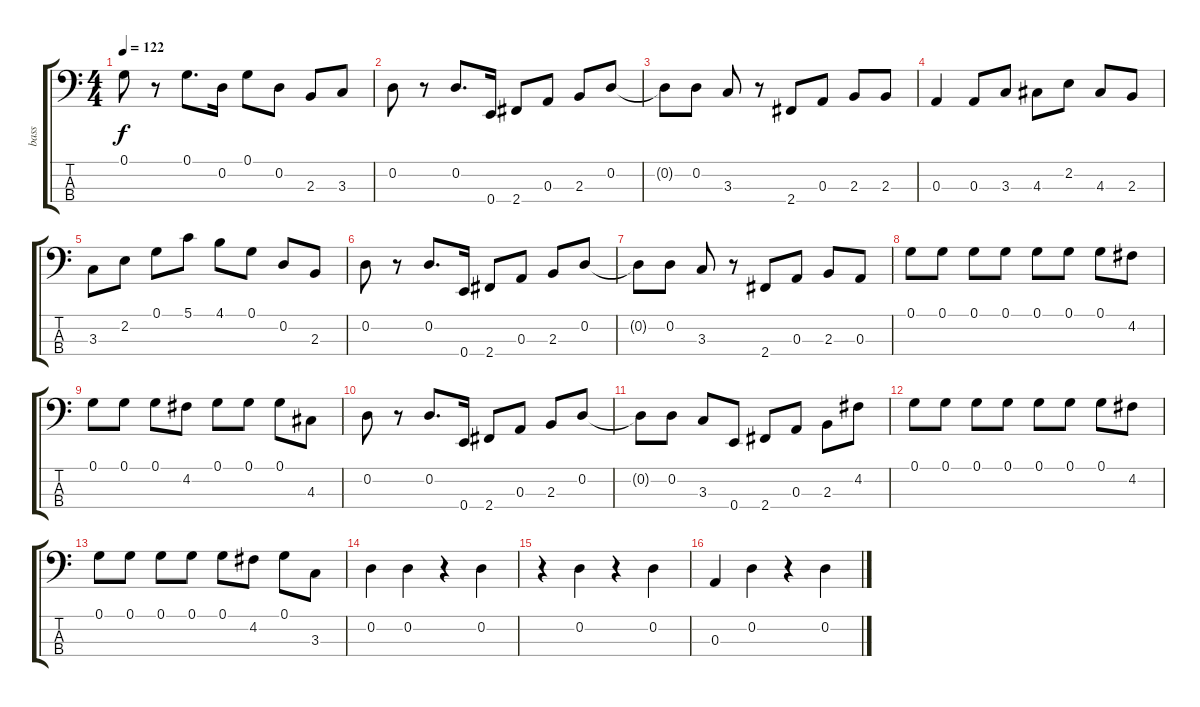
\track ("bass" "bass") {instrument acousticbass}
\staff {score tabs}
\tuning (G2 D2 A1 E1) {hide}
\ts (4 4)
\tempo 122
\clef f4
\ks c
0.1.8{dy f} r.8 0.1.8{d} 0.2.16 0.1.8 0.2.8 2.3.8 3.3.8 |
0.2.8 r.8 0.2.8{d} 0.4.16 2.4.8 0.3.8 2.3.8 0.2.8 |
0.2{t}.8 0.2.8 3.3.8 r.8 2.4.8 0.3.8 2.3.8 2.3.8 |
0.3.4 0.3.8 3.3.8 4.3.8 2.2.8 4.3.8 2.3.8 |
3.3.8 2.2.8 0.1.8 5.1.8 4.1.8 0.1.8 0.2.8 2.3.8 |
0.2.8 r.8 0.2.8{d} 0.4.16 2.4.8 0.3.8 2.3.8 0.2.8 |
0.2{t}.8 0.2.8 3.3.8 r.8 2.4.8 0.3.8 2.3.8 0.3.8 |
0.1.8 0.1.8 0.1.8 0.1.8 0.1.8 0.1.8 0.1.8 4.2.8 |
0.1.8 0.1.8 0.1.8 4.2.8 0.1.8 0.1.8 0.1.8 4.3.8 |
0.2.8 r.8 0.2.8{d} 0.4.16 2.4.8 0.3.8 2.3.8 0.2.8 |
0.2{t}.8 0.2.8 3.3.8 0.4.8 2.4.8 0.3.8 2.3.8 4.2.8 |
0.1.8 0.1.8 0.1.8 0.1.8 0.1.8 0.1.8 0.1.8 4.2.8 |
0.1.8 0.1.8 0.1.8 0.1.8 0.1.8 4.2.8 0.1.8 3.3.8 |
0.2.4 0.2.4 r.4 0.2.4 |
r.4 0.2.4 r.4 0.2.4 |
0.3.4 0.2.4 r.4 0.2.4
